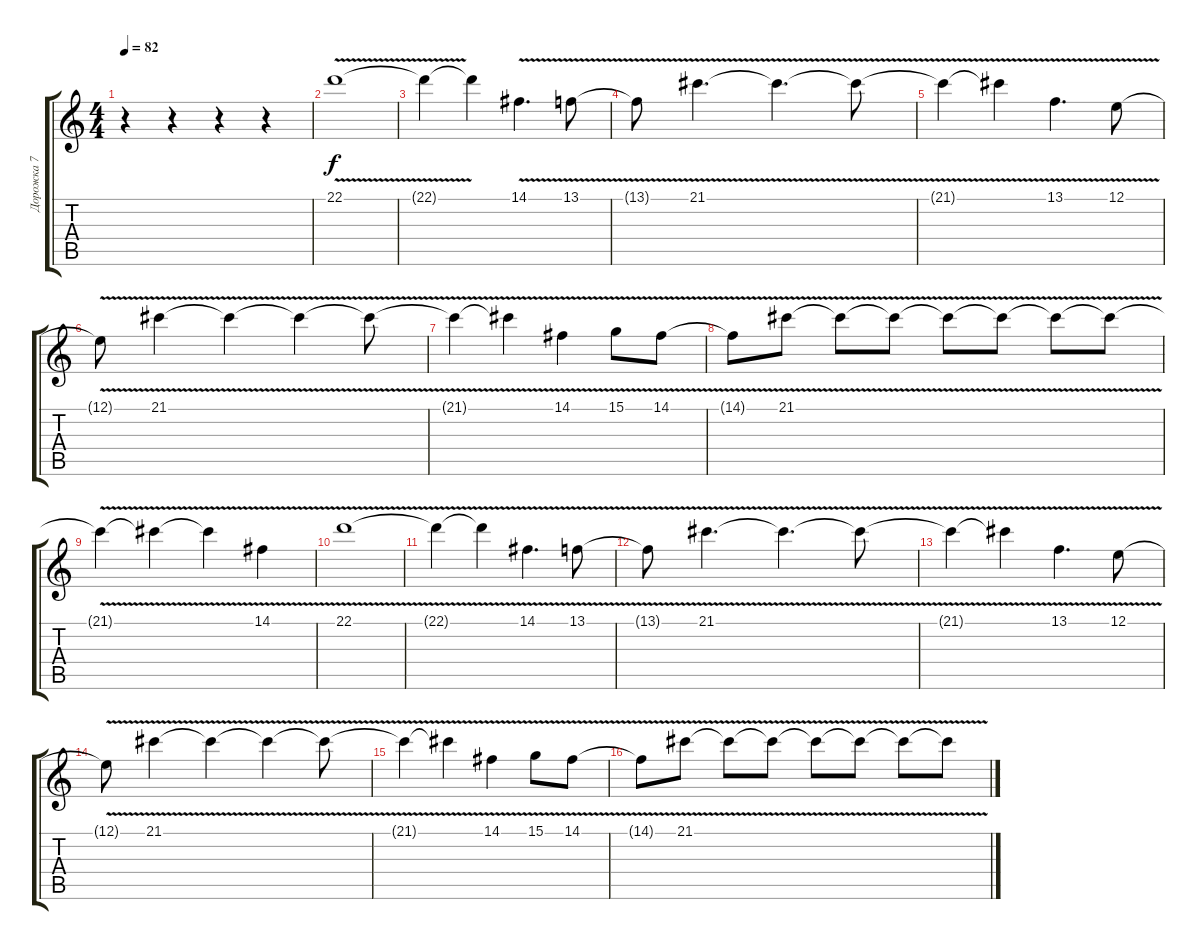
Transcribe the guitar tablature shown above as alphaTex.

\track ("Дорожка 7" "Дорожка 7") {instrument whistle}
\staff {score tabs}
\tuning (E4 B3 G3 D3 A2 E2) {hide}
\ts (4 4)
\tempo 82
\clef g2
\ks c
r.4{dy f} r.4 r.4 r.4 |
22.1{v}.1 |
22.1{t}.4 22.1{t}.4 14.1{v}.4{d} 13.1{v}.8 |
13.1{t}.8 21.1{v}.4{d} 21.1{v t}.4{d} 21.1{v t}.8 |
21.1{v t}.4 21.1{v t}.4 13.1{v}.4{d} 12.1{v}.8 |
12.1{v t}.8 21.1{v}.4 21.1{v t}.4 21.1{v t}.4 21.1{v t}.8 |
21.1{v t}.4 21.1{v t}.4 14.1{v}.4 15.1{v}.8 14.1{v}.8 |
14.1{v t}.8 21.1{v}.8 21.1{v t}.8 21.1{v t}.8 21.1{v t}.8 21.1{v t}.8 21.1{v t}.8 21.1{v t}.8 |
21.1{v t}.4 21.1{v t}.4 21.1{v t}.4 14.1{v}.4 |
22.1{v}.1 |
22.1{v t}.4 22.1{v t}.4 14.1{v}.4{d} 13.1{v}.8 |
13.1{v t}.8 21.1{v}.4{d} 21.1{v t}.4{d} 21.1{t}.8 |
21.1{v t}.4 21.1{v t}.4 13.1{v}.4{d} 12.1{v}.8 |
12.1{v t}.8 21.1{v}.4 21.1{t}.4 21.1{v t}.4 21.1{v t}.8 |
21.1{v t}.4 21.1{v t}.4 14.1{v}.4 15.1{v}.8 14.1{v}.8 |
14.1{v t}.8 21.1{v}.8 21.1{v t}.8 21.1{v t}.8 21.1{v t}.8 21.1{v t}.8 21.1{v t}.8 21.1{v t}.8
